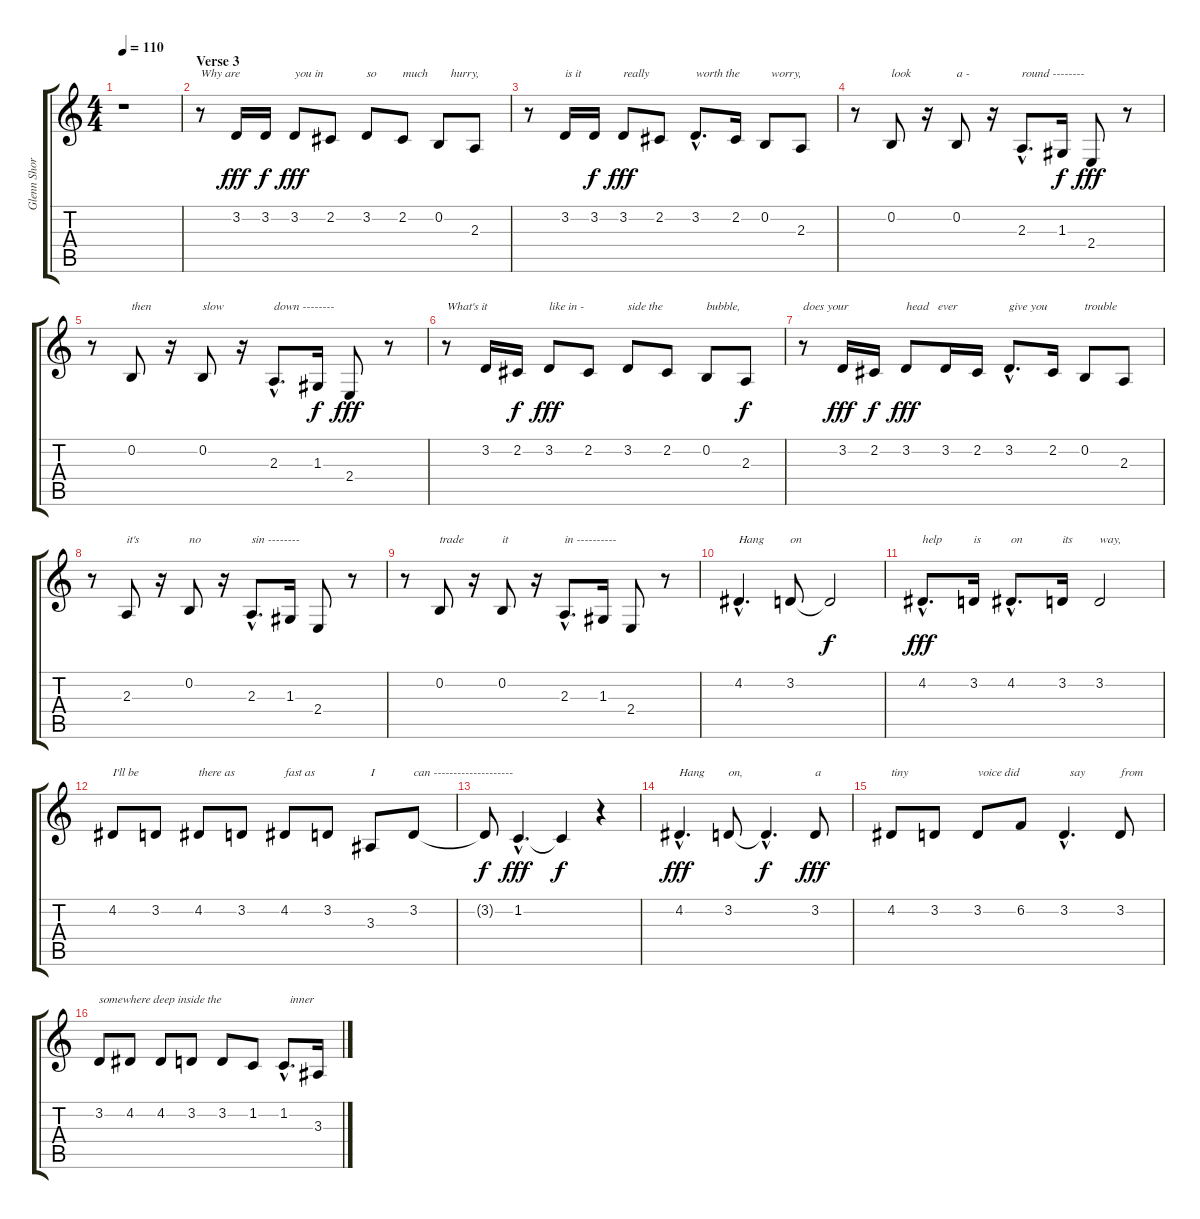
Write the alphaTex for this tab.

\track ("Glenn Shorrock" "Glenn Shor") {instrument englishhorn}
\staff {score tabs}
\tuning (E4 B3 G3 D3 A2 E2) {hide}
\ts (4 4)
\tempo 110
\clef g2
\ks c
r.1{dy fff} |
\section ("" "Verse 3")
r.8{txt "Why are"} 3.2.16 3.2.16{dy f} 3.2.8{txt "you in" dy fff} 2.2.8 3.2.8{txt "so"} 2.2.8{txt "much"} 0.2.8{txt "    hurry,"} 2.3.8 |
r.8 3.2.16{txt "is it"} 3.2.16{dy f} 3.2.8{txt "really" dy fff} 2.2.8 3.2{hac}.8{d txt "worth the"} 2.2.16 0.2.8{txt "  worry,"} 2.3.8 |
r.8 0.2.8{txt "look"} r.16 0.2.8{txt "a -"} r.16 2.3{hac}.8{d txt "round --------"} 1.3.16{dy f} 2.4.8{dy fff} r.8 |
r.8 0.2.8{txt "then"} r.16 0.2.8{txt "slow"} r.16 2.3{hac}.8{d txt "down --------"} 1.3.16{dy f} 2.4.8{dy fff} r.8 |
r.8{txt "What's it"} 3.2.16 2.2.16{dy f} 3.2.8{txt "like in -" dy fff} 2.2.8 3.2.8{txt "side the"} 2.2.8 0.2.8{txt "bubble,"} 2.3.8{dy f} |
r.8{txt "does your"} 3.2.16{dy fff} 2.2.16{dy f} 3.2.8{txt "head   ever" dy fff} 3.2.16 2.2.16 3.2{hac}.8{d txt "give you"} 2.2.16 0.2.8{txt "trouble"} 2.3.8 |
r.8 2.3.8{txt "it's"} r.16 0.2.8{txt "no"} r.16 2.3{hac}.8{d txt "sin --------"} 1.3.16 2.4.8 r.8 |
r.8 0.2.8{txt "trade"} r.16 0.2.8{txt "it"} r.16 2.3{hac}.8{d txt "in ----------"} 1.3.16 2.4.8 r.8 |
4.2{hac}.4{d txt "Hang"} 3.2.8{txt "on"} 3.2{t}.2{dy f} |
4.2{hac}.8{d txt "help" dy fff} 3.2.16{txt "is"} 4.2{hac}.8{d txt "on"} 3.2.16{txt "its"} 3.2.2{txt "way,"} |
4.2.8{txt "I'll be"} 3.2.8 4.2.8{txt "there as"} 3.2.8 4.2.8{txt "fast as"} 3.2.8 3.3.8{txt "I"} 3.2.8{txt "can --------------------"} |
3.2{t}.8{dy f} 1.2{hac}.4{d dy fff} 1.2{t}.4{dy f} r.4 |
4.2{hac}.4{d txt "Hang" dy fff} 3.2.8{txt "on,"} 3.2{hac t}.4{d dy f} 3.2.8{txt "a" dy fff} |
4.2.8{txt "tiny"} 3.2.8 3.2.8{txt "voice did"} 6.2.8 3.2{hac}.4{d txt "  say"} 3.2.8{txt "from"} |
3.2.8{txt "somewhere deep inside the"} 4.2.8 4.2.8 3.2.8 3.2.8 1.2.8 1.2{hac}.8{d txt "  inner"} 3.3.16
